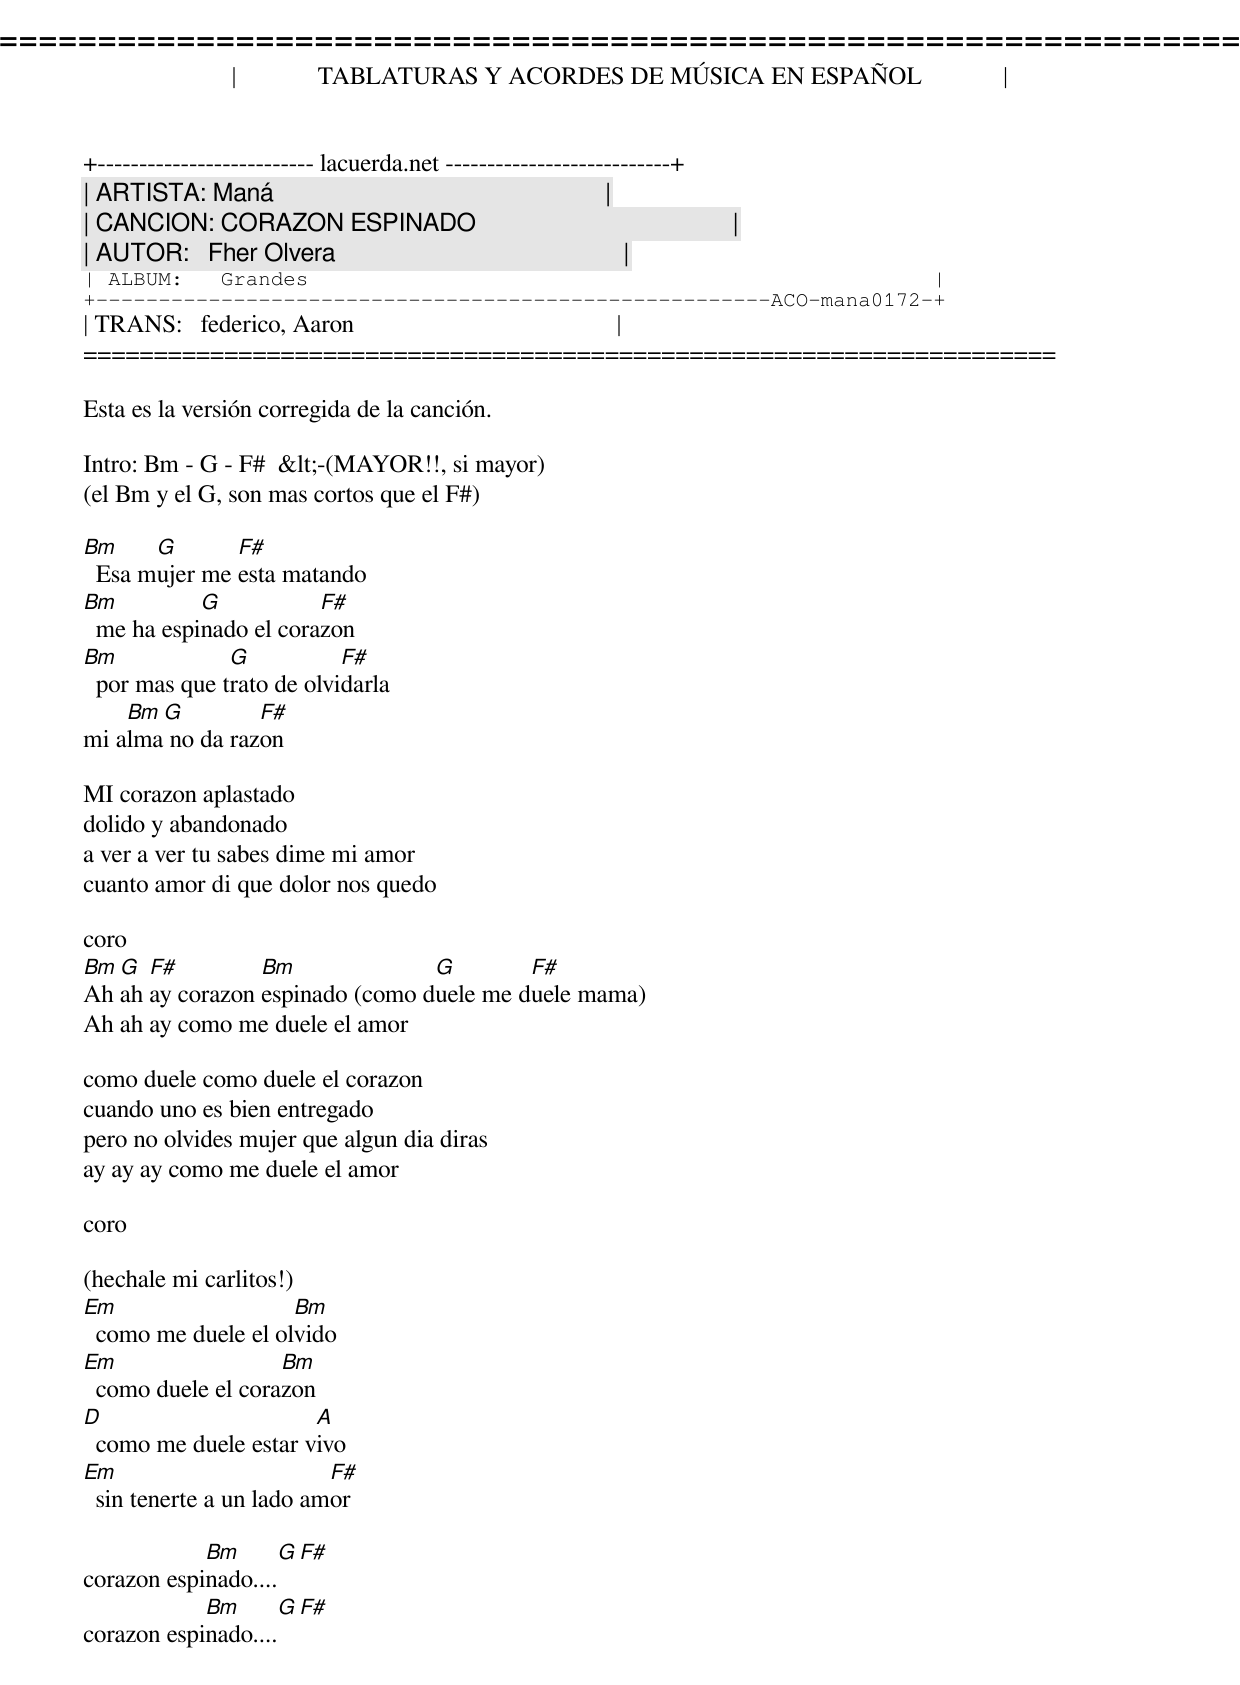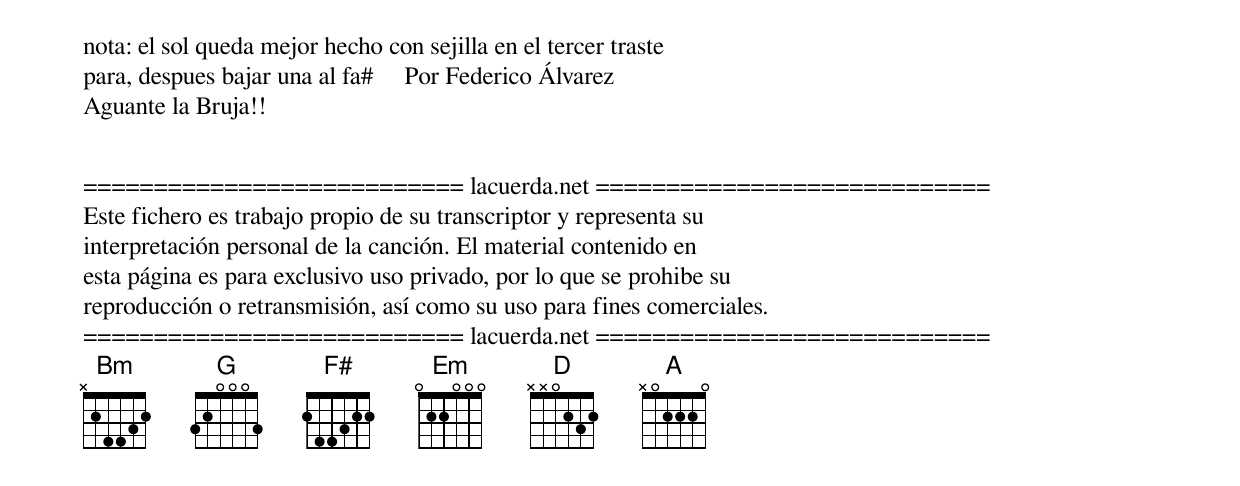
=====================================================================
|             TABLATURAS Y ACORDES DE MÚSICA EN ESPAÑOL             |
+-------------------------- lacuerda.net ---------------------------+
| ARTISTA: Maná                                                     |
| CANCION: CORAZON ESPINADO                                         |
| AUTOR:   Fher Olvera                                              |
| ALBUM:   Grandes                                                  |
+------------------------------------------------------ACO-mana0172-+
| TRANS:   federico, Aaron                                          |
=====================================================================

Esta es la versión corregida de la canción.

Intro: Bm - G - F#  &lt;-(MAYOR!!, si mayor)
(el Bm y el G, son mas cortos que el F#)

Bm     G       F#
  Esa mujer me esta matando
Bm          G           F#
  me ha espinado el corazon
Bm             G           F#
  por mas que trato de olvidarla
    Bm G         F#
mi alma no da razon

MI corazon aplastado
dolido y abandonado
a ver a ver tu sabes dime mi amor
cuanto amor di que dolor nos quedo

coro
Bm G  F#         Bm              G        F#
Ah ah ay corazon espinado (como duele me duele mama)
Ah ah ay como me duele el amor

como duele como duele el corazon
cuando uno es bien entregado
pero no olvides mujer que algun dia diras
ay ay ay como me duele el amor

coro

(hechale mi carlitos!)
Em                   Bm
  como me duele el olvido
Em                  Bm
  como duele el corazon
D                      A
  como me duele estar vivo
Em                        F#
  sin tenerte a un lado amor

            Bm       G   F#
corazon espinado....
            Bm       G   F#
corazon espinado....

nota: el sol queda mejor hecho con sejilla en el tercer traste
para, despues bajar una al fa#     Por Federico Álvarez
Aguante la Bruja!!


=========================== lacuerda.net ============================
Este fichero es trabajo propio de su transcriptor y representa su
interpretación personal de la canción. El material contenido en
esta página es para exclusivo uso privado, por lo que se prohibe su
reproducción o retransmisión, así como su uso para fines comerciales.
=========================== lacuerda.net ============================
